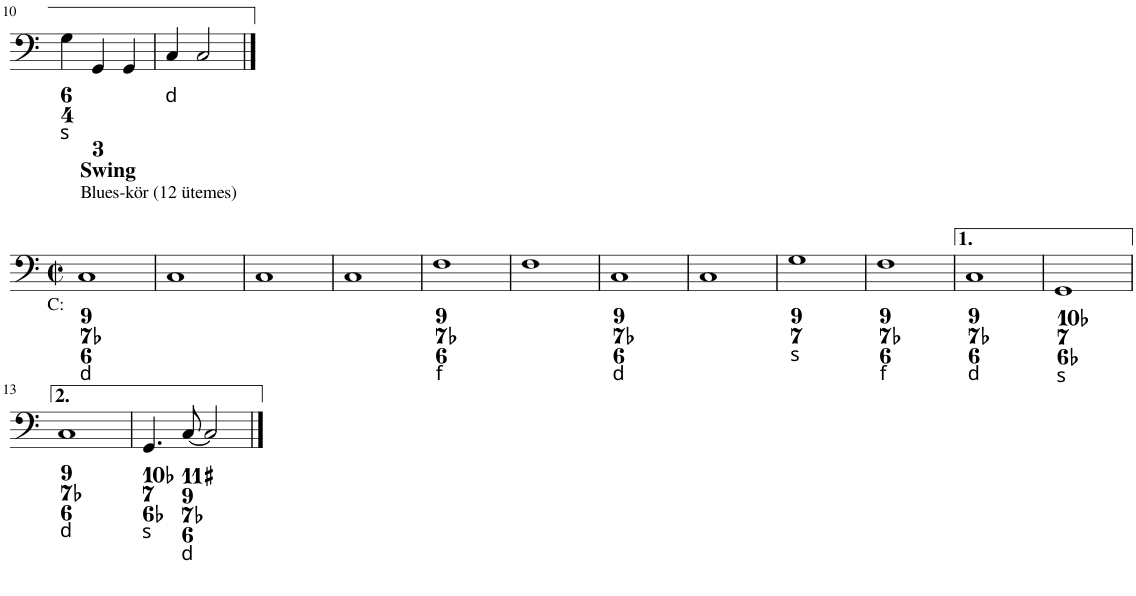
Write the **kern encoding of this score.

**kern
*part1
*staff1
*I"Zongora
*I'Zon.
!!LO:PB:g=z
*clefF4
*k[]
*M3/4
=10
4G\
4GG/
4GG/
=11
4C/
2C/
!!LO:LB:g=z
==1
*M2/2
*met(c|)
!LO:TX:a:t=Blues-kör (12 ütemes)
!LO:TX:a:B:t=Swing
!LO:TX:b:t=C&colon;
1C
=2
1C
=3
1C
=4
1C
=5
1F
=6
1F
=7
1C
=8
1C
=9
1G
=10
1F
=11
1C
=12
1GG
!!LO:LB:g=z
=13
1C
=14
4.GG/
[8C/
2C/]
==
*-
